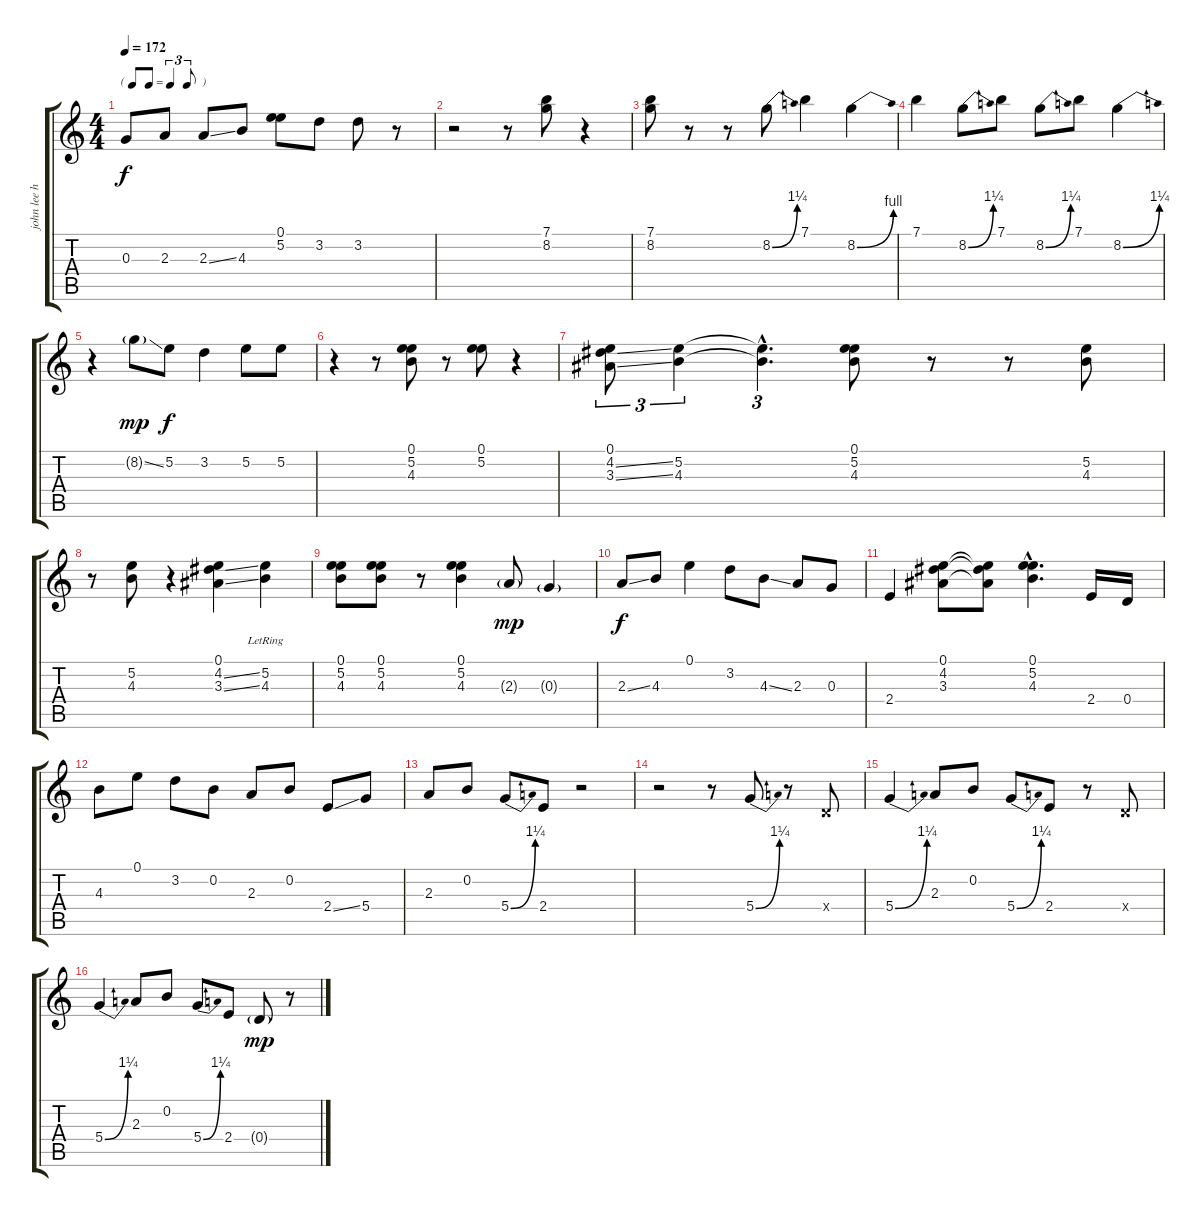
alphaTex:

\track ("john lee hooker" "john lee h") {instrument acousticguitarsteel}
\staff {score tabs}
\tuning (E4 B3 G3 D3 A2 E2) {hide}
\ts (4 4)
\tf triplet8th
\tempo 172
\clef g2
\ks c
0.3.8{dy f} 2.3.8 2.3{ss}.8 4.3.8 (0.1 5.2).8 3.2.8 3.2.8 r.8 |
r.2 r.8 (7.1 8.2).8 r.4 |
(7.1 8.2).8 r.8 r.8 8.2{be (bend 0 0 60 5)}.8 7.1.4 8.2{be (bend 0 0 60 4)}.4 |
7.1.4 8.2{be (bend 0 0 60 5)}.8 7.1.8 8.2{be (bend 0 0 60 5)}.8 7.1.8 8.2{be (bend 0 0 60 5)}.4 |
r.4 8.2{ss g}.8{dy mp} 5.2.8{dy f} 3.2.4 5.2.8 5.2.8 |
r.4 r.8 (0.1 5.2 4.3).8 r.8 (0.1 5.2).8 r.4 |
(0.1 4.2{ss} 3.3{ss}).8{tu (3 2)} (5.2 4.3).4{tu (3 2)} (5.2{hac t} 4.3{hac t}).4{d tu (3 2)} (0.1 5.2 4.3).8 r.8 r.8 (5.2 4.3).8 |
r.8 (5.2 4.3).8 r.4 (0.1 4.2{ss} 3.3{ss}).4 (5.2{lr} 4.3{lr}).4 |
(0.1 5.2 4.3).8 (0.1 5.2 4.3).8 r.8 (0.1 5.2 4.3).4 2.3{g}.8{dy mp} 0.3{g}.4 |
2.3{ss}.8{dy f} 4.3.8 0.1.4 3.2.8 4.3{ss}.8 2.3.8 0.3.8 |
2.4.4 (0.1 4.2 3.3).8 (0.1{t} 4.2{t} 3.3{t}).8 (0.1{hac} 5.2{hac} 4.3{hac}).4{d} 2.4.16 0.4.16 |
4.3.8 0.1.8 3.2.8 0.2.8 2.3.8 0.2.8 2.4{ss}.8 5.4.8 |
2.3.8 0.2.8 5.4{be (bend 0 0 60 5)}.8 2.4.8 r.2 |
r.2 r.8 5.4{be (bend 0 0 60 5)}.8 r.8 0.4{x}.8 |
5.4{be (bend 0 0 60 5)}.4 2.3.8 0.2.8 5.4{be (bend 0 0 60 5)}.8 2.4.8 r.8 0.4{x}.8 |
5.4{be (bend 0 0 60 5)}.4 2.3.8 0.2.8 5.4{be (bend 0 0 60 5)}.8 2.4.8 0.4{g}.8{dy mp} r.8
